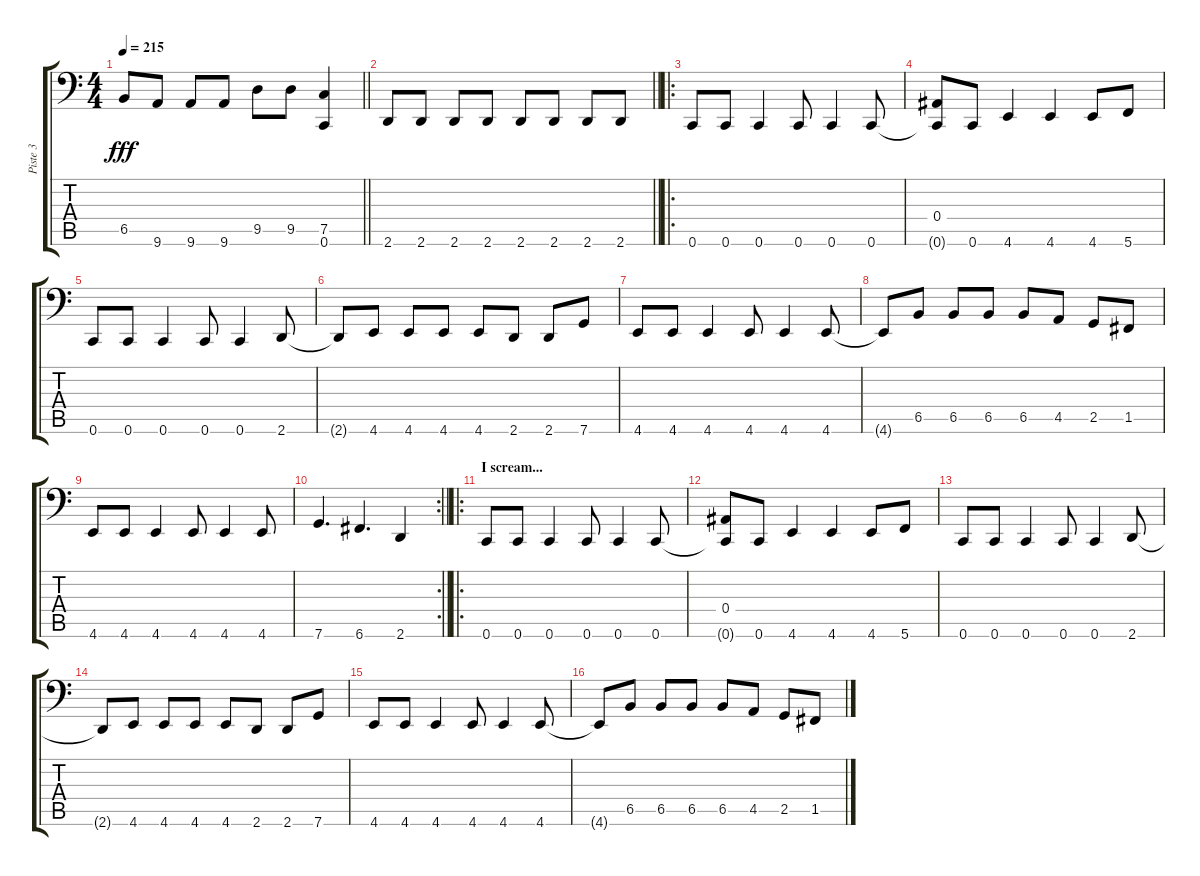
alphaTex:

\track ("Piste 3" "Piste 3") {instrument electricbasspick}
\staff {score tabs}
\tuning (C3 G2 Eb2 Bb1 F1 C1) {hide}
\ts (4 4)
\tempo 215
\clef f4
\barLineRight lightlight
\ks c
6.5.8{dy fff} 9.6.8 9.6.8 9.6.8 9.5.8 9.5.8 (7.5 0.6).4 |
\barLineRight lightlight
2.6.8 2.6.8 2.6.8 2.6.8 2.6.8 2.6.8 2.6.8 2.6.8 |
\ro
\section ("" "")
0.6.8 0.6.8 0.6.4 0.6.8 0.6.4 0.6.8 |
(0.4 0.6{t}).8 0.6.8 4.6.4 4.6.4 4.6.8 5.6.8 |
0.6.8 0.6.8 0.6.4 0.6.8 0.6.4 2.6.8 |
2.6{t}.8 4.6.8 4.6.8 4.6.8 4.6.8 2.6.8 2.6.8 7.6.8 |
4.6.8 4.6.8 4.6.4 4.6.8 4.6.4 4.6.8 |
4.6{t}.8 6.5.8 6.5.8 6.5.8 6.5.8 4.5.8 2.5.8 1.5.8 |
4.6.8 4.6.8 4.6.4 4.6.8 4.6.4 4.6.8 |
\rc 2
\barLineRight lightlight
7.6.4{d} 6.6.4{d} 2.6.4 |
\ro
\section ("" "I scream...")
0.6.8 0.6.8 0.6.4 0.6.8 0.6.4 0.6.8 |
(0.4 0.6{t}).8 0.6.8 4.6.4 4.6.4 4.6.8 5.6.8 |
0.6.8 0.6.8 0.6.4 0.6.8 0.6.4 2.6.8 |
2.6{t}.8 4.6.8 4.6.8 4.6.8 4.6.8 2.6.8 2.6.8 7.6.8 |
4.6.8 4.6.8 4.6.4 4.6.8 4.6.4 4.6.8 |
4.6{t}.8 6.5.8 6.5.8 6.5.8 6.5.8 4.5.8 2.5.8 1.5.8
